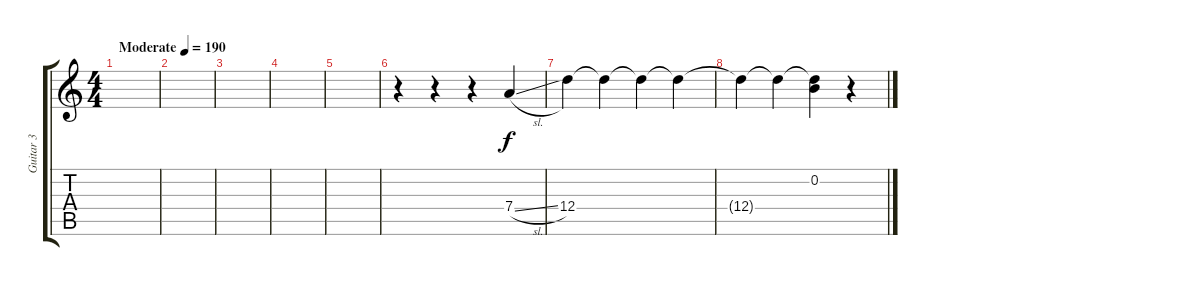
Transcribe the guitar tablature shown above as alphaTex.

\track ("Guitar 3" "Guitar 3") {instrument acousticguitarsteel}
\staff {score tabs}
\tuning (E4 B3 G3 D3 A2 E2) {hide}
\ts (4 4)
\tempo (190 "Moderate")
\clef g2
\ks c
|
|
|
|
|
r.4{volume 6 instrument steeldrums} r.4 r.4 7.4{sl}.4 |
12.4.4 12.4{t}.4 12.4{t}.4 12.4{t}.4 |
12.4{t}.4 12.4{t}.4 (0.2 12.4{t}).4 r.4
